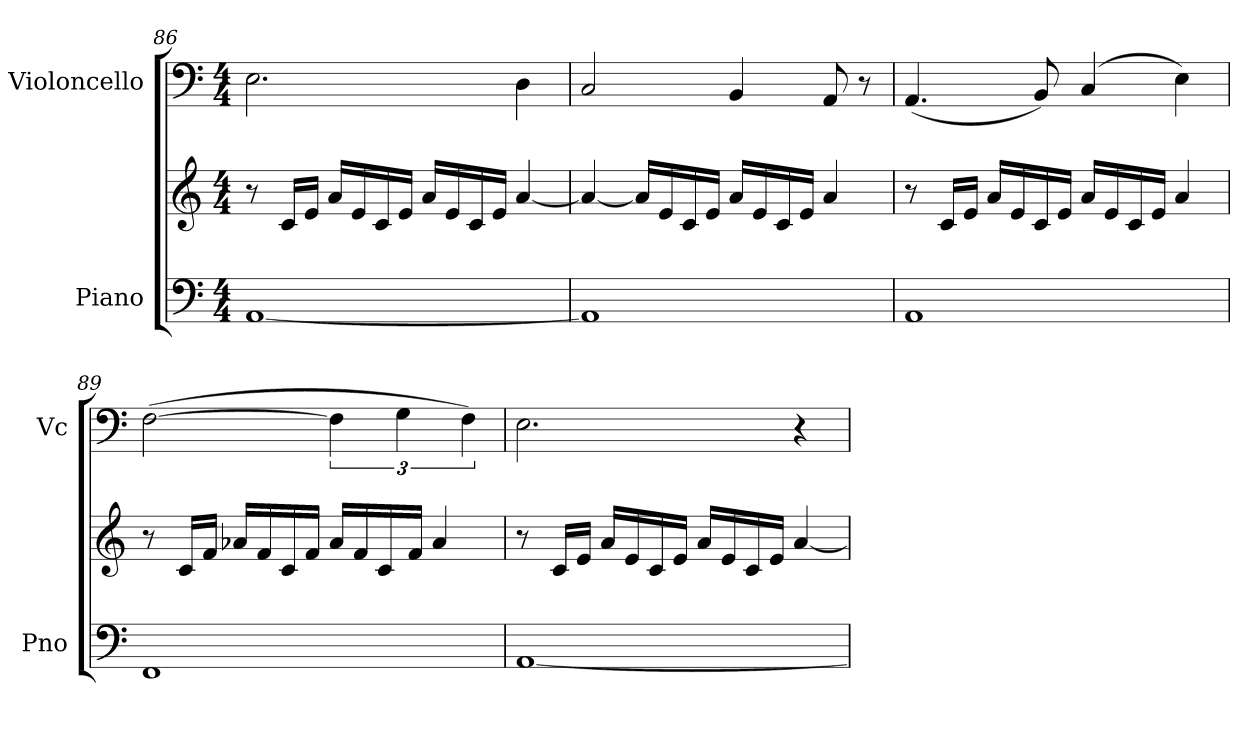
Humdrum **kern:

**kern	**kern	**kern
*part2	*part2	*part1
*staff3	*staff2	*staff1
*I"Piano	*	*I"Violoncello
*I'Pno	*	*I'Vc
*clefF4	*clefG2	*clefF4
*k[]	*k[]	*k[]
*M4/4	*M4/4	*M4/4
=86	=86	=86
[1AA	8r	2.E\
.	16c/LL	.
.	16e/JJ	.
.	16a/LL	.
.	16e/	.
.	16c/	.
.	16e/JJ	.
.	16a/LL	.
.	16e/	.
.	16c/	.
.	16e/JJ	.
.	[4a/	4D\
=87	=87	=87
1AA]	4a/_	2C/
.	16a/LL]	.
.	16e/	.
.	16c/	.
.	16e/JJ	.
.	16a/LL	4BB/
.	16e/	.
.	16c/	.
.	16e/JJ	.
.	4a/	8AA/
.	.	8r
!!LO:PB:g=z
=88	=88	=88
1AA	8r	(<4.AA/
.	16c/LL	.
.	16e/JJ	.
.	16a/LL	.
.	16e/	.
.	16c/	8BB/)
.	16e/JJ	.
.	16a/LL	(>4C/
.	16e/	.
.	16c/	.
.	16e/JJ	.
.	4a/	4E\)
=89	=89	=89
1FF	8r	(>[2F\
.	16c/LL	.
.	16f/JJ	.
.	16a-X/LL	.
.	16f/	.
.	16c/	.
.	16f/JJ	.
.	16a-/LL	6F\]
.	16f/	.
.	16c/	.
.	.	6G\
.	16f/JJ	.
.	4a-/	.
.	.	6F\)
=90	=90	=90
[1AA	8r	2.E\
.	16c/LL	.
.	16e/JJ	.
.	16a/LL	.
.	16e/	.
.	16c/	.
.	16e/JJ	.
.	16a/LL	.
.	16e/	.
.	16c/	.
.	16e/JJ	.
.	[4a/	4r
=	=	=
*-	*-	*-
